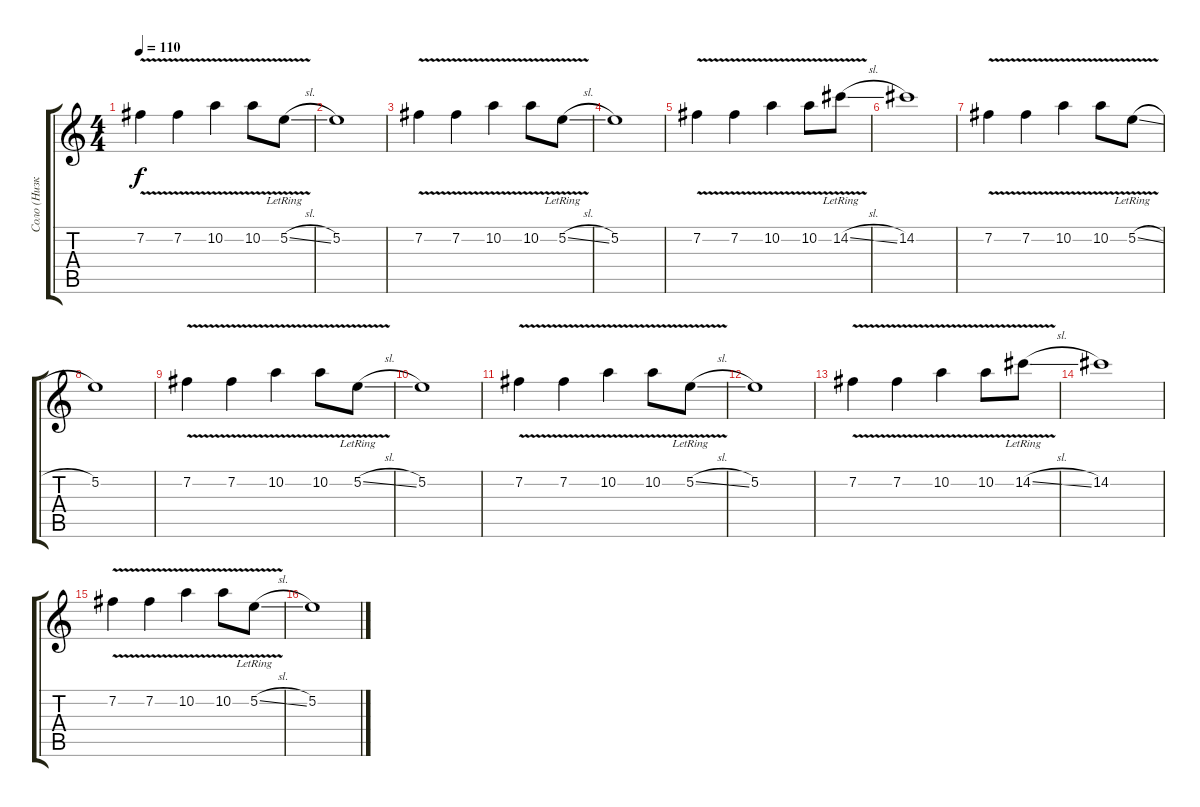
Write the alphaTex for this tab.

\track ("Соло (Низкие тона)" "Соло (Низк") {instrument acousticguitarsteel}
\staff {score tabs}
\tuning (E4 B3 G3 D3 A2 E2) {hide}
\ts (4 4)
\tempo 110
\clef g2
\ks c
7.2{v}.4{dy f} 7.2{v}.4 10.2{v}.4 10.2{v}.8 5.2{v sl lr}.8 |
5.2.1 |
7.2{v}.4 7.2{v}.4 10.2{v}.4 10.2{v}.8 5.2{v sl lr}.8 |
5.2.1 |
7.2{v}.4 7.2{v}.4 10.2{v}.4 10.2{v}.8 14.2{v sl lr}.8 |
14.2.1 |
7.2{v}.4 7.2{v}.4 10.2{v}.4 10.2{v}.8 5.2{v sl lr}.8 |
5.2.1 |
7.2{v}.4 7.2{v}.4 10.2{v}.4 10.2{v}.8 5.2{v sl lr}.8 |
5.2.1 |
7.2{v}.4 7.2{v}.4 10.2{v}.4 10.2{v}.8 5.2{v sl lr}.8 |
5.2.1 |
7.2{v}.4 7.2{v}.4 10.2{v}.4 10.2{v}.8 14.2{v sl lr}.8 |
14.2.1 |
7.2{v}.4 7.2{v}.4 10.2{v}.4 10.2{v}.8 5.2{v sl lr}.8 |
5.2.1
